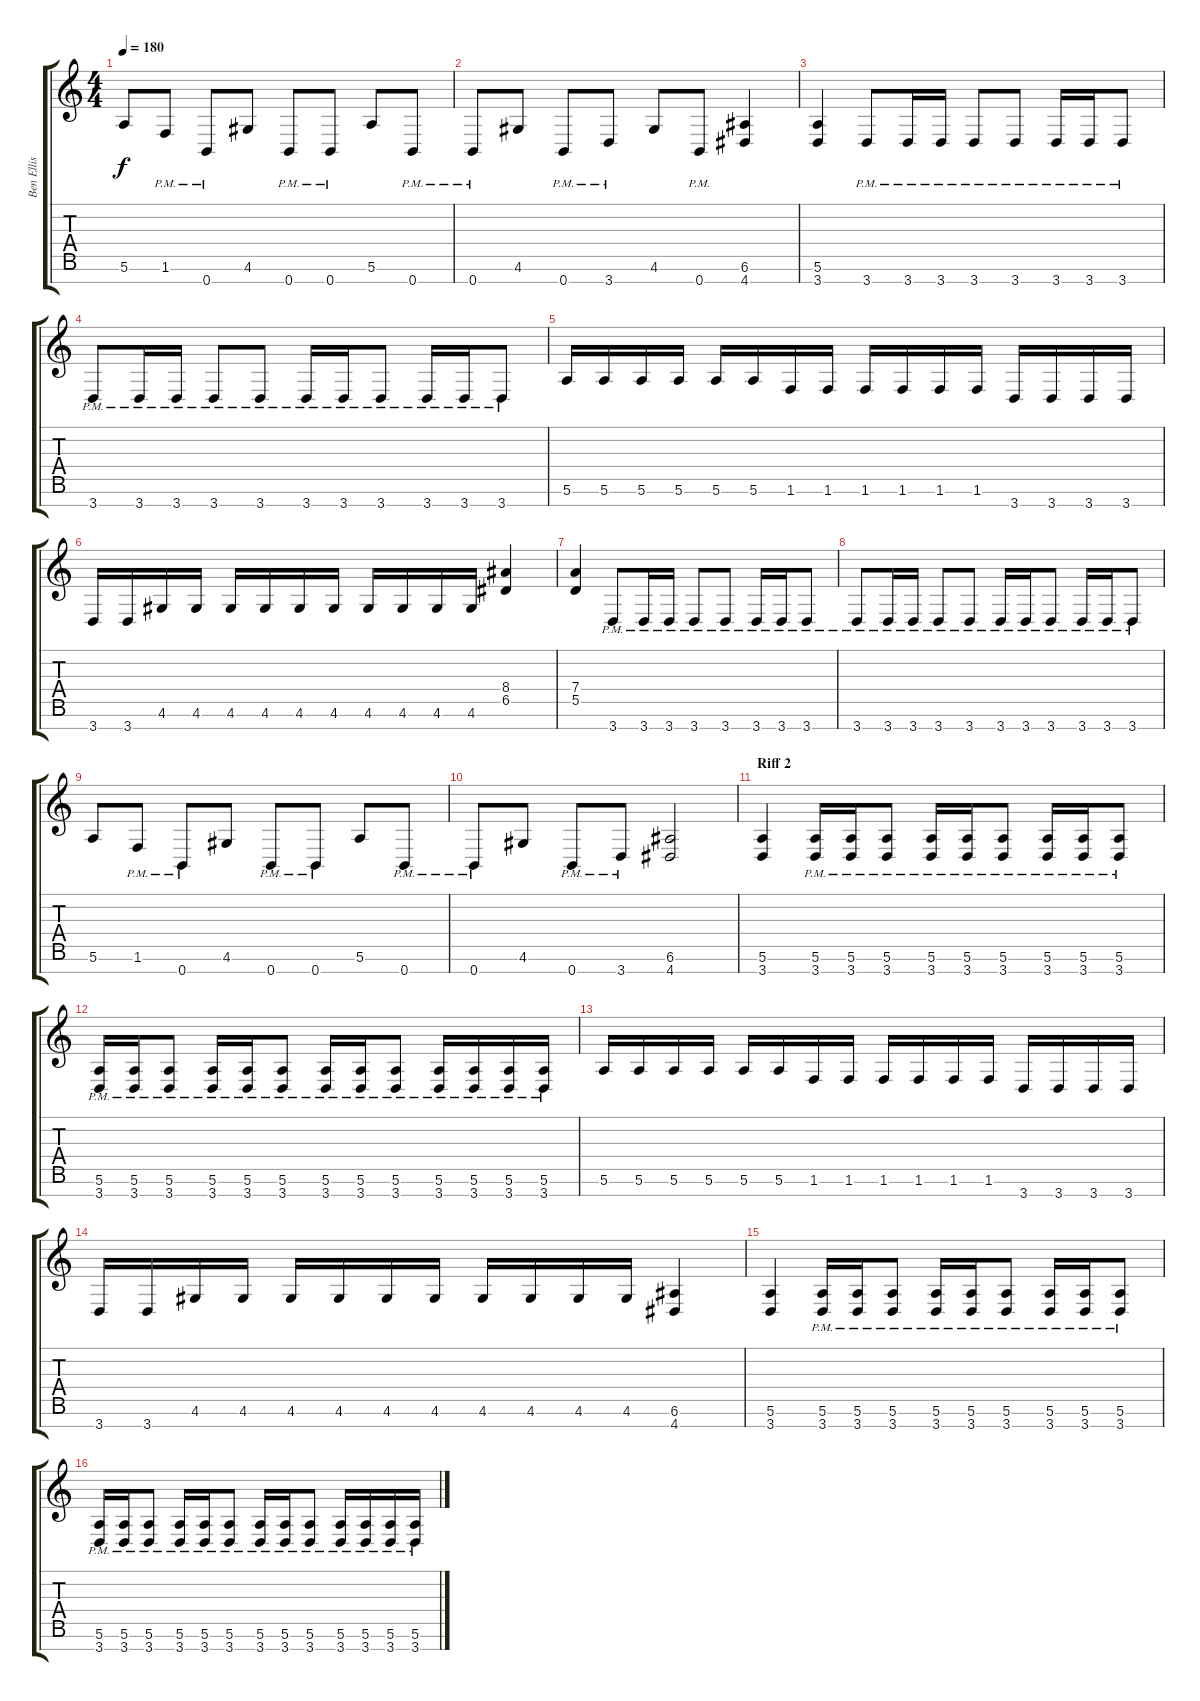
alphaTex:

\track ("Ben Ellis" "Ben Ellis") {instrument distortionguitar}
\staff {score tabs}
\tuning (E4 B3 G3 D3 A2 E2 B1) {hide}
\ts (4 4)
\tempo 180
\clef g2
\ks c
5.6.8{dy f} 1.6{pm}.8 0.7{pm}.8 4.6.8 0.7{pm}.8 0.7{pm}.8 5.6.8 0.7{pm}.8 |
0.7{pm}.8 4.6.8 0.7{pm}.8 3.7{pm}.8 4.6.8 0.7{pm}.8 (6.6 4.7).4 |
(5.6 3.7).4 3.7{pm}.8 3.7{pm}.16 3.7{pm}.16 3.7{pm}.8 3.7{pm}.8 3.7{pm}.16 3.7{pm}.16 3.7{pm}.8 |
3.7{pm}.8 3.7{pm}.16 3.7{pm}.16 3.7{pm}.8 3.7{pm}.8 3.7{pm}.16 3.7{pm}.16 3.7{pm}.8 3.7{pm}.16 3.7{pm}.16 3.7{pm}.8 |
5.6.16 5.6.16 5.6.16 5.6.16 5.6.16 5.6.16 1.6.16 1.6.16 1.6.16 1.6.16 1.6.16 1.6.16 3.7.16 3.7.16 3.7.16 3.7.16 |
3.7.16 3.7.16 4.6.16 4.6.16 4.6.16 4.6.16 4.6.16 4.6.16 4.6.16 4.6.16 4.6.16 4.6.16 (8.4 6.5).4 |
(7.4 5.5).4 3.7{pm}.8 3.7{pm}.16 3.7{pm}.16 3.7{pm}.8 3.7{pm}.8 3.7{pm}.16 3.7{pm}.16 3.7{pm}.8 |
3.7{pm}.8 3.7{pm}.16 3.7{pm}.16 3.7{pm}.8 3.7{pm}.8 3.7{pm}.16 3.7{pm}.16 3.7{pm}.8 3.7{pm}.16 3.7{pm}.16 3.7{pm}.8 |
5.6.8 1.6{pm}.8 0.7{pm}.8 4.6.8 0.7{pm}.8 0.7{pm}.8 5.6.8 0.7{pm}.8 |
0.7{pm}.8 4.6.8 0.7{pm}.8 3.7{pm}.8 (6.6 4.7).2 |
\section ("" "Riff 2")
(5.6 3.7).4 (5.6{pm} 3.7{pm}).16 (5.6{pm} 3.7{pm}).16 (5.6{pm} 3.7{pm}).8 (5.6{pm} 3.7{pm}).16 (5.6{pm} 3.7{pm}).16 (5.6{pm} 3.7{pm}).8 (5.6{pm} 3.7{pm}).16 (5.6{pm} 3.7{pm}).16 (5.6{pm} 3.7{pm}).8 |
(5.6{pm} 3.7{pm}).16 (5.6{pm} 3.7{pm}).16 (5.6{pm} 3.7{pm}).8 (5.6{pm} 3.7{pm}).16 (5.6{pm} 3.7{pm}).16 (5.6{pm} 3.7{pm}).8 (5.6{pm} 3.7{pm}).16 (5.6{pm} 3.7{pm}).16 (5.6{pm} 3.7{pm}).8 (5.6{pm} 3.7{pm}).16 (5.6{pm} 3.7{pm}).16 (5.6{pm} 3.7{pm}).16 (5.6{pm} 3.7{pm}).16 |
5.6.16 5.6.16 5.6.16 5.6.16 5.6.16 5.6.16 1.6.16 1.6.16 1.6.16 1.6.16 1.6.16 1.6.16 3.7.16 3.7.16 3.7.16 3.7.16 |
3.7.16 3.7.16 4.6.16 4.6.16 4.6.16 4.6.16 4.6.16 4.6.16 4.6.16 4.6.16 4.6.16 4.6.16 (6.6 4.7).4 |
(5.6 3.7).4 (5.6{pm} 3.7{pm}).16 (5.6{pm} 3.7{pm}).16 (5.6{pm} 3.7{pm}).8 (5.6{pm} 3.7{pm}).16 (5.6{pm} 3.7{pm}).16 (5.6{pm} 3.7{pm}).8 (5.6{pm} 3.7{pm}).16 (5.6{pm} 3.7{pm}).16 (5.6{pm} 3.7{pm}).8 |
(5.6{pm} 3.7{pm}).16 (5.6{pm} 3.7{pm}).16 (5.6{pm} 3.7{pm}).8 (5.6{pm} 3.7{pm}).16 (5.6{pm} 3.7{pm}).16 (5.6{pm} 3.7{pm}).8 (5.6{pm} 3.7{pm}).16 (5.6{pm} 3.7{pm}).16 (5.6{pm} 3.7{pm}).8 (5.6{pm} 3.7{pm}).16 (5.6{pm} 3.7{pm}).16 (5.6{pm} 3.7{pm}).16 (5.6{pm} 3.7{pm}).16
